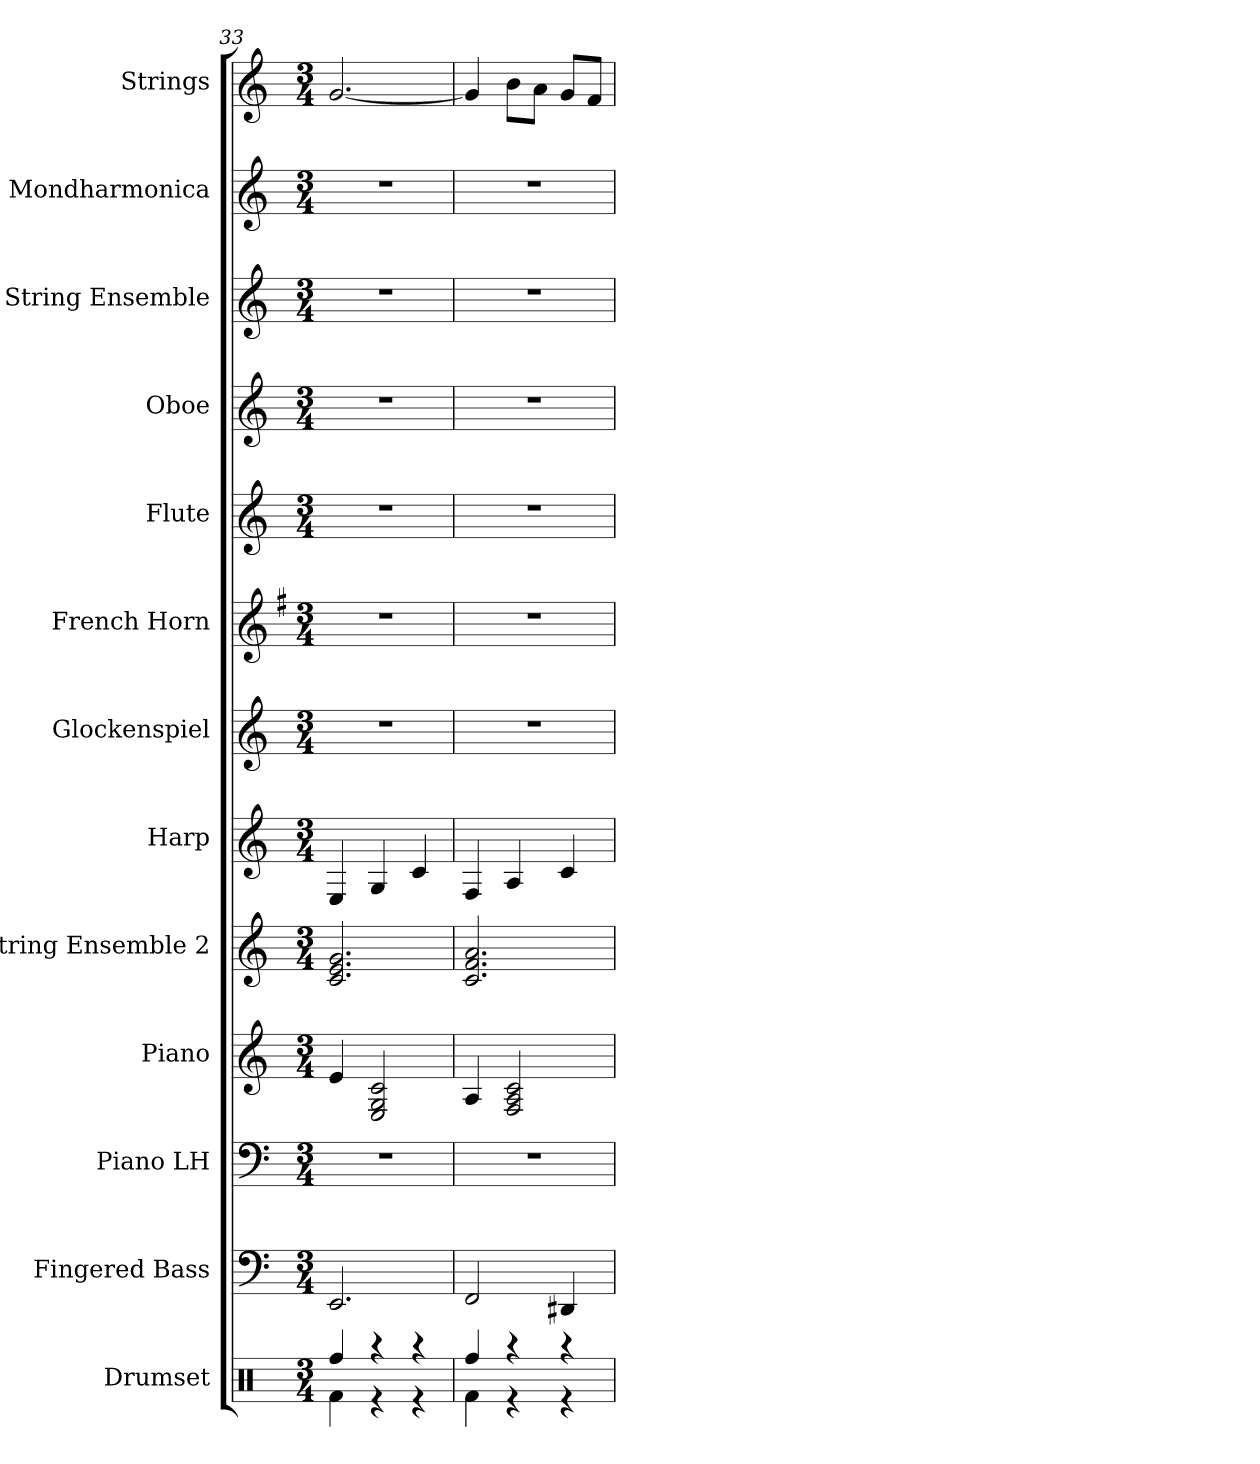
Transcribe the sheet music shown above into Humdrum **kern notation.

**kern	**kern	**kern	**kern	**kern	**kern	**kern	**kern	**kern	**kern	**kern	**kern	**kern
*part13	*part12	*part11	*part10	*part9	*part8	*part7	*part6	*part5	*part4	*part3	*part2	*part1
*staff13	*staff12	*staff11	*staff10	*staff9	*staff8	*staff7	*staff6	*staff5	*staff4	*staff3	*staff2	*staff1
*I"Drumset	*I"Fingered Bass	*I"Piano LH	*I"Piano	*I"String Ensemble 2	*I"Harp	*I"Glockenspiel	*I"French Horn	*I"Flute	*I"Oboe	*I"String Ensemble	*I"Mondharmonica	*I"Strings
*I'Drumset	*I'Fingered Bass	*I'Piano LH	*I'Piano	*I'String Ensemble 2	*I'Harp	*I'Glockenspiel	*I'French Horn	*I'Flute	*I'Oboe	*I'String Ensemble	*I'Mondharmonica	*I'Strings
*clefX	*clefF4	*clefF4	*clefG2	*clefG2	*clefG2	*clefG2	*clefG2	*clefG2	*clefG2	*clefG2	*clefG2	*clefG2
*	*ITrd-7c-12	*	*	*	*	*ITrd7c12	*ITrd4c7	*	*	*	*	*
*k[]	*k[]	*k[]	*k[]	*k[]	*k[]	*k[]	*k[]	*k[]	*k[]	*k[]	*k[]	*k[]
*M3/4	*M3/4	*M3/4	*M3/4	*M3/4	*M3/4	*M3/4	*M3/4	*M3/4	*M3/4	*M3/4	*M3/4	*M3/4
=33	=33	=33	=33	=33	=33	=33	=33	=33	=33	=33	=33	=33
*^	*	*	*	*	*	*	*	*	*	*	*	*
4Rff/	4Rf\	2.E/	2.r	4e/	2.c/ 2.e/ 2.g/	4E/	2.r	2.r	2.r	2.r	2.r	2.r	[2.g/
4r	4r	.	.	2E/ 2G/ 2c/	.	4G/	.	.	.	.	.	.	.
4r	4r	.	.	.	.	4c/	.	.	.	.	.	.	.
=34	=34	=34	=34	=34	=34	=34	=34	=34	=34	=34	=34	=34	=34
4Rff/	4Rf\	2F/	2.r	4A/	2.c/ 2.f/ 2.a/	4F/	2.r	2.r	2.r	2.r	2.r	2.r	4g/]
4r	4r	.	.	2F/ 2A/ 2c/	.	4A/	.	.	.	.	.	.	8b\L
.	.	.	.	.	.	.	.	.	.	.	.	.	8a\J
4r	4r	4D#X/	.	.	.	4c/	.	.	.	.	.	.	8g/L
.	.	.	.	.	.	.	.	.	.	.	.	.	8f/J
*v	*v	*	*	*	*	*	*	*	*	*	*	*	*
=	=	=	=	=	=	=	=	=	=	=	=	=
*-	*-	*-	*-	*-	*-	*-	*-	*-	*-	*-	*-	*-
